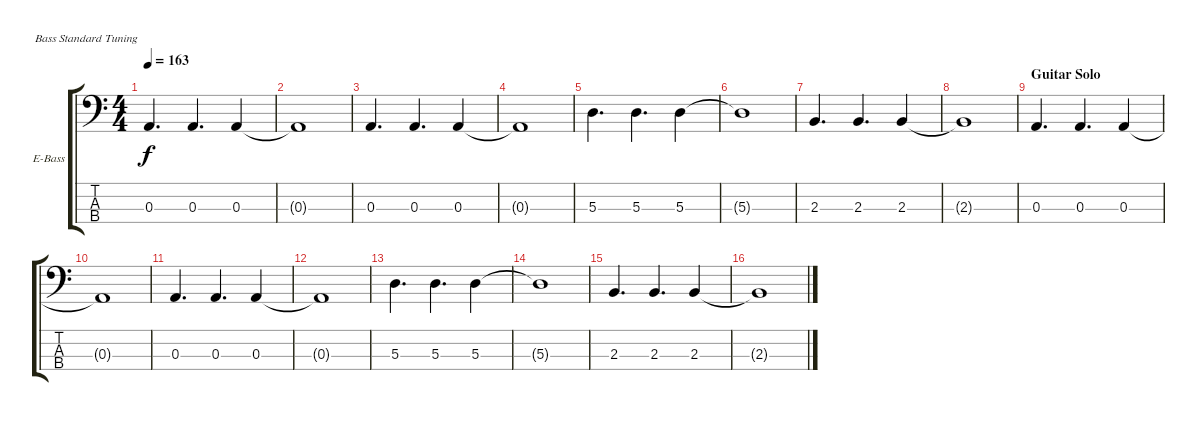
\bracketExtendMode groupsimilarinstruments
\firstSystemTrackNameOrientation horizontal
\otherSystemsTrackNameOrientation horizontal
\track ("Bass" "E-Bass") {instrument electricbassfinger}
\staff {score tabs}
\tuning (G2 D2 A1 E1)
\ts (4 4)
\tempo 163
\clef f4
\scale
0.333333
\ks c
0.3.4{d dy f} 0.3.4{d} 0.3.4 |
\scale
0.333333 0.3{t}.1 |
\scale
0.333333 0.3.4{d} 0.3.4{d} 0.3.4 |
\scale
0.333333 0.3{t}.1 |
\scale
0.333333 5.3.4{d} 5.3.4{d} 5.3.4 |
\scale
0.333333 5.3{t}.1 |
\scale
0.333333 2.3.4{d} 2.3.4{d} 2.3.4 |
\scale
0.333333 2.3{t}.1 |
\section ("" "Guitar Solo")
\scale
0.333333 0.3.4{d} 0.3.4{d} 0.3.4 |
\scale
0.333333 0.3{t}.1 |
\scale
0.333333 0.3.4{d} 0.3.4{d} 0.3.4 |
\scale
0.333333 0.3{t}.1 |
\scale
0.333333 5.3.4{d} 5.3.4{d} 5.3.4 |
\scale
0.333333 5.3{t}.1 |
\scale
0.333333 2.3.4{d} 2.3.4{d} 2.3.4 |
\scale
0.333333 2.3{t}.1
